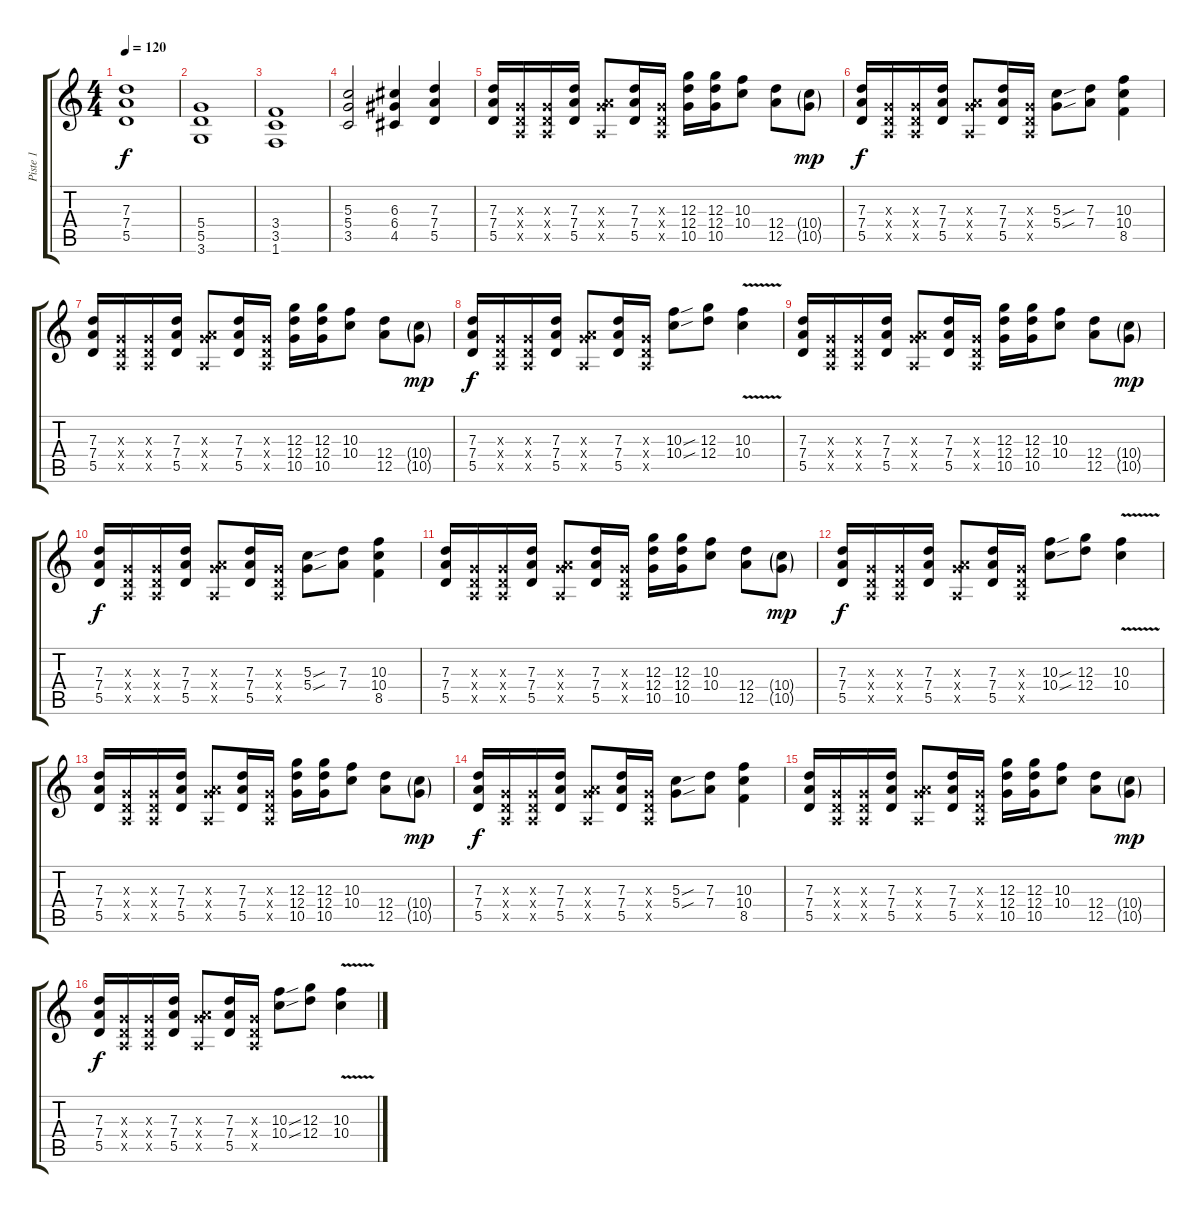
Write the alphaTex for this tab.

\track ("Piste 1" "Piste 1") {instrument distortionguitar}
\staff {score tabs}
\tuning (E4 B3 G3 D3 A2 E2) {hide}
\ts (4 4)
\tempo 120
\clef g2
\ks c
(7.3 7.4 5.5).1{dy f instrument distortionguitar} |
(5.4 5.5 3.6).1 |
(3.4 3.5 1.6).1 |
(5.3 5.4 3.5).2 (6.3 6.4 4.5).4 (7.3 7.4 5.5).4 |
(7.3 7.4 5.5).16 (0.3{x} 0.4{x} 0.5{x}).16 (0.3{x} 0.4{x} 0.5{x}).16 (7.3 7.4 5.5).16 (0.3{x} 7.4{x} 0.5{x}).8 (7.3 7.4 5.5).16 (0.3{x} 0.4{x} 0.5{x}).16 (12.3 12.4 10.5).16 (12.3 12.4 10.5).16 (10.3 10.4).8 (12.4 12.5).8 (10.4{g} 10.5{g}).8{dy mp} |
(7.3 7.4 5.5).16{dy f} (0.3{x} 0.4{x} 0.5{x}).16 (0.3{x} 0.4{x} 0.5{x}).16 (7.3 7.4 5.5).16 (0.3{x} 7.4{x} 0.5{x}).8 (7.3 7.4 5.5).16 (0.3{x} 0.4{x} 0.5{x}).16 (5.3{sou} 5.4{sou}).8 (7.3 7.4).8 (10.3 10.4 8.5).4 |
(7.3 7.4 5.5).16 (0.3{x} 0.4{x} 0.5{x}).16 (0.3{x} 0.4{x} 0.5{x}).16 (7.3 7.4 5.5).16 (0.3{x} 7.4{x} 0.5{x}).8 (7.3 7.4 5.5).16 (0.3{x} 0.4{x} 0.5{x}).16 (12.3 12.4 10.5).16 (12.3 12.4 10.5).16 (10.3 10.4).8 (12.4 12.5).8 (10.4{g} 10.5{g}).8{dy mp} |
(7.3 7.4 5.5).16{dy f} (0.3{x} 0.4{x} 0.5{x}).16 (0.3{x} 0.4{x} 0.5{x}).16 (7.3 7.4 5.5).16 (0.3{x} 7.4{x} 0.5{x}).8 (7.3 7.4 5.5).16 (0.3{x} 0.4{x} 0.5{x}).16 (10.3{sou} 10.4{sou}).8 (12.3 12.4).8 (10.3{v} 10.4{v}).4 |
(7.3 7.4 5.5).16 (0.3{x} 0.4{x} 0.5{x}).16 (0.3{x} 0.4{x} 0.5{x}).16 (7.3 7.4 5.5).16 (0.3{x} 7.4{x} 0.5{x}).8 (7.3 7.4 5.5).16 (0.3{x} 0.4{x} 0.5{x}).16 (12.3 12.4 10.5).16 (12.3 12.4 10.5).16 (10.3 10.4).8 (12.4 12.5).8 (10.4{g} 10.5{g}).8{dy mp} |
(7.3 7.4 5.5).16{dy f} (0.3{x} 0.4{x} 0.5{x}).16 (0.3{x} 0.4{x} 0.5{x}).16 (7.3 7.4 5.5).16 (0.3{x} 7.4{x} 0.5{x}).8 (7.3 7.4 5.5).16 (0.3{x} 0.4{x} 0.5{x}).16 (5.3{sou} 5.4{sou}).8 (7.3 7.4).8 (10.3 10.4 8.5).4 |
(7.3 7.4 5.5).16 (0.3{x} 0.4{x} 0.5{x}).16 (0.3{x} 0.4{x} 0.5{x}).16 (7.3 7.4 5.5).16 (0.3{x} 7.4{x} 0.5{x}).8 (7.3 7.4 5.5).16 (0.3{x} 0.4{x} 0.5{x}).16 (12.3 12.4 10.5).16 (12.3 12.4 10.5).16 (10.3 10.4).8 (12.4 12.5).8 (10.4{g} 10.5{g}).8{dy mp} |
(7.3 7.4 5.5).16{dy f} (0.3{x} 0.4{x} 0.5{x}).16 (0.3{x} 0.4{x} 0.5{x}).16 (7.3 7.4 5.5).16 (0.3{x} 7.4{x} 0.5{x}).8 (7.3 7.4 5.5).16 (0.3{x} 0.4{x} 0.5{x}).16 (10.3{sou} 10.4{sou}).8 (12.3 12.4).8 (10.3{v} 10.4{v}).4 |
(7.3 7.4 5.5).16 (0.3{x} 0.4{x} 0.5{x}).16 (0.3{x} 0.4{x} 0.5{x}).16 (7.3 7.4 5.5).16 (0.3{x} 7.4{x} 0.5{x}).8 (7.3 7.4 5.5).16 (0.3{x} 0.4{x} 0.5{x}).16 (12.3 12.4 10.5).16 (12.3 12.4 10.5).16 (10.3 10.4).8 (12.4 12.5).8 (10.4{g} 10.5{g}).8{dy mp} |
(7.3 7.4 5.5).16{dy f} (0.3{x} 0.4{x} 0.5{x}).16 (0.3{x} 0.4{x} 0.5{x}).16 (7.3 7.4 5.5).16 (0.3{x} 7.4{x} 0.5{x}).8 (7.3 7.4 5.5).16 (0.3{x} 0.4{x} 0.5{x}).16 (5.3{sou} 5.4{sou}).8 (7.3 7.4).8 (10.3 10.4 8.5).4 |
(7.3 7.4 5.5).16 (0.3{x} 0.4{x} 0.5{x}).16 (0.3{x} 0.4{x} 0.5{x}).16 (7.3 7.4 5.5).16 (0.3{x} 7.4{x} 0.5{x}).8 (7.3 7.4 5.5).16 (0.3{x} 0.4{x} 0.5{x}).16 (12.3 12.4 10.5).16 (12.3 12.4 10.5).16 (10.3 10.4).8 (12.4 12.5).8 (10.4{g} 10.5{g}).8{dy mp} |
(7.3 7.4 5.5).16{dy f} (0.3{x} 0.4{x} 0.5{x}).16 (0.3{x} 0.4{x} 0.5{x}).16 (7.3 7.4 5.5).16 (0.3{x} 7.4{x} 0.5{x}).8 (7.3 7.4 5.5).16 (0.3{x} 0.4{x} 0.5{x}).16 (10.3{sou} 10.4{sou}).8 (12.3 12.4).8 (10.3{v} 10.4{v}).4
